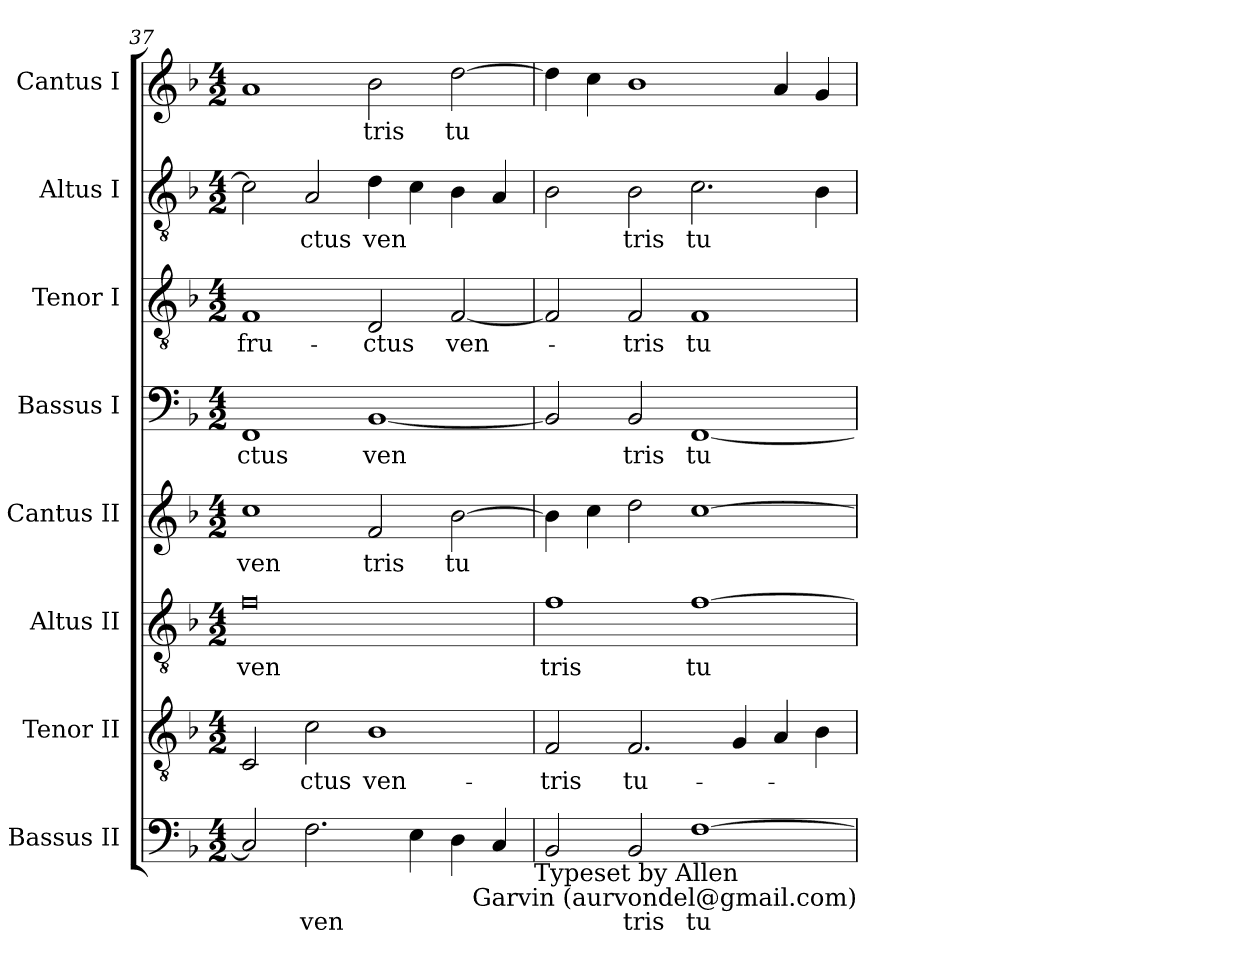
**kern	**text	**kern	**text	**kern	**text	**kern	**text	**kern	**text	**kern	**text	**kern	**text	**kern	**text
*part8	*part8	*part7	*part7	*part6	*part6	*part5	*part5	*part4	*part4	*part3	*part3	*part2	*part2	*part1	*part1
*staff8	*staff8	*staff7	*staff7	*staff6	*staff6	*staff5	*staff5	*staff4	*staff4	*staff3	*staff3	*staff2	*staff2	*staff1	*staff1
*I"Bassus II	*	*I"Tenor II	*	*I"Altus II	*	*I"Cantus II	*	*I"Bassus I	*	*I"Tenor I	*	*I"Altus I	*	*I"Cantus I	*
*clefF4	*	*clefGv2	*	*clefGv2	*	*clefG2	*	*clefF4	*	*clefGv2	*	*clefGv2	*	*clefG2	*
*ITrd-3c-5	*	*ITrd-3c-5	*	*ITrd-3c-5	*	*	*	*ITrd-3c-5	*	*ITrd-3c-5	*	*ITrd-3c-5	*	*	*
*k[b-e-]	*	*k[b-e-]	*	*k[b-e-]	*	*k[b-]	*	*k[b-e-]	*	*k[b-e-]	*	*k[b-e-]	*	*k[b-]	*
*B-:	*	*B-:	*	*B-:	*	*F:	*	*B-:	*	*B-:	*	*B-:	*	*F:	*
*M4/2	*	*M4/2	*	*M4/2	*	*M4/2	*	*M4/2	*	*M4/2	*	*M4/2	*	*M4/2	*
=37	=37	=37	=37	=37	=37	=37	=37	=37	=37	=37	=37	=37	=37	=37	=37
!	!	!	!	!	!LO:LY:b:cj	!	!LO:LY:b:cj	!	!LO:LY:b:cj	!	!LO:LY:b:cj	!	!	!	!
2F/]	.	2F/	.	0b-	ven	1cc	ven	1BB-	ctus	1B-	fru-	2f\]	.	1a	.
!	!LO:LY:b	!	!LO:LY:b:cj	!	!	!	!	!	!	!	!	!	!LO:LY:b:cj	!	!
2.B-\	ven	2f\	-ctus	.	.	.	.	.	.	.	.	2d/	ctus	.	.
!	!	!	!LO:LY:b:cj	!	!	!	!LO:LY:b:cj	!	!LO:LY:b	!	!LO:LY:b:cj	!	!LO:LY:b	!	!LO:LY:b:cj
.	.	1e-	ven-	.	.	2f/	tris	[<1E-	ven	2G/	-ctus	4g\	ven	2b-\	tris
4A\	.	.	.	.	.	.	.	.	.	.	.	4f\	.	.	.
!	!	!	!	!	!	!	!LO:LY:b:cj	!	!	!	!LO:LY:b	!	!	!	!LO:LY:b:cj
4G\	.	.	.	.	.	[>2b-\	tu	.	.	[<2B-/	ven-	4e-\	.	[>2dd\	tu
4F/	.	.	.	.	.	.	.	.	.	.	.	4d/	.	.	.
!LO:TX:b:t=Typeset by Allen	!	!	!	!	!	!	!	!	!	!	!	!	!	!	!
=38	=38	=38	=38	=38	=38	=38	=38	=38	=38	=38	=38	=38	=38	=38	=38
!	!	!	!LO:LY:b:cj	!	!LO:LY:b:cj	!	!	!	!	!	!	!	!	!	!
2E-/	.	2B-/	-tris	1b-	tris	4b-\]	.	2E-/]	.	2B-/]	.	2e-\	.	4dd\]	.
.	.	.	.	.	.	4cc\	.	.	.	.	.	.	.	4cc\	.
!	!LO:LY:b:cj	!	!LO:LY:b:cj	!	!	!	!	!	!LO:LY:b:cj	!	!LO:LY:b:cj	!	!LO:LY:b:cj	!	!
2E-/	tris	2.B-/	tu-	.	.	2dd\	.	2E-/	tris	2B-/	-tris	2e-\	tris	1b-	.
!	!LO:LY:b:cj	!	!	!	!LO:LY:b:cj	!	!	!	!LO:LY:b:cj	!	!LO:LY:b:cj	!	!LO:LY:b:cj	!	!
[>1B-	tu	.	.	[>1b-	tu	[>1cc	.	[<1BB-	tu	1B-	tu-	2.f\	tu	.	.
.	.	4c/	.	.	.	.	.	.	.	.	.	.	.	.	.
.	.	4d/	.	.	.	.	.	.	.	.	.	.	.	4a/	.
.	.	4e-\	.	.	.	.	.	.	.	.	.	4e-\	.	4g/	.
!LO:TX:b:t=Garvin (aurvondel@gmail.com)	!	!	!	!	!	!	!	!	!	!	!	!	!	!	!
=	=	=	=	=	=	=	=	=	=	=	=	=	=	=	=
*-	*-	*-	*-	*-	*-	*-	*-	*-	*-	*-	*-	*-	*-	*-	*-
